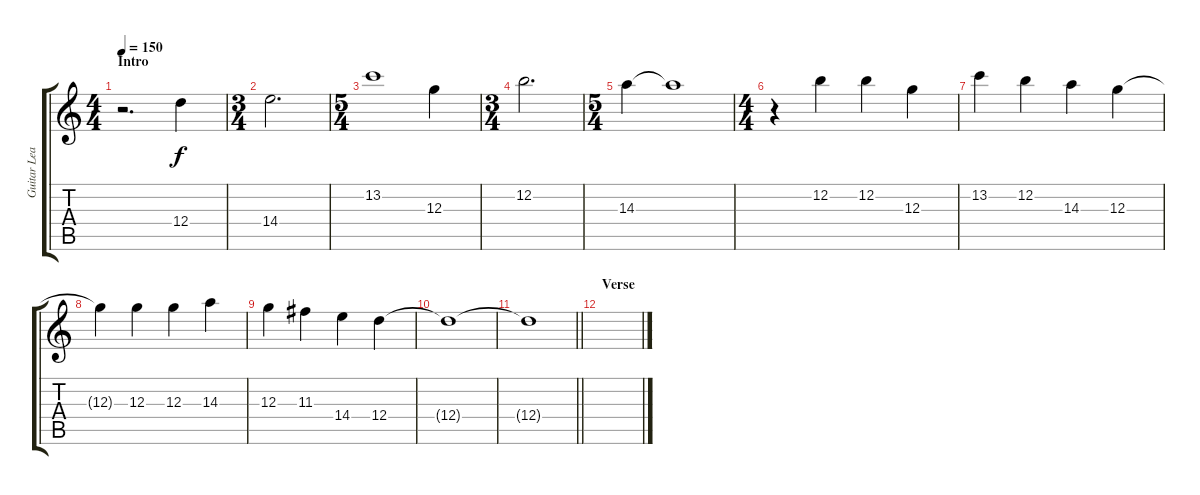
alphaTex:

\track ("Guitar Lead" "Guitar Lea") {instrument distortionguitar}
\staff {score tabs}
\tuning (E4 B3 G3 D3 A2 E2) {hide}
\ts (4 4)
\section ("" "Intro")
\tempo 150
\clef g2
\ks c
r.2{d dy f instrument distortionguitar} 12.4.4 |
\ts (3 4)
14.4.2{d} |
\ts (5 4)
13.2.1 12.3.4 |
\ts (3 4)
12.2.2{d} |
\ts (5 4)
14.3.4 14.3{t}.1 |
\ts (4 4)
r.4 12.2.4 12.2.4 12.3.4 |
13.2.4 12.2.4 14.3.4 12.3.4 |
12.3{t}.4 12.3.4 12.3.4 14.3.4 |
12.3.4 11.3.4 14.4.4 12.4.4 |
12.4{t}.1 |
\barLineRight lightlight
12.4{t}.1 |
\section ("" "Verse")
